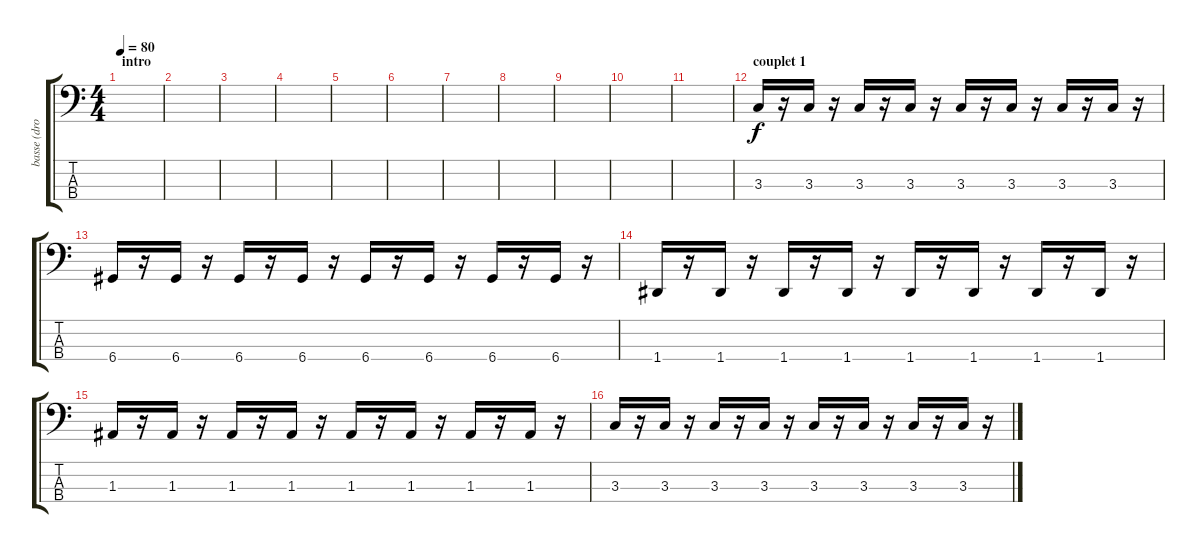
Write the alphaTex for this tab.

\track ("basse (dropped D)" "basse (dro") {instrument electricbassfinger}
\staff {score tabs}
\tuning (G2 D2 A1 D1) {hide}
\ts (4 4)
\section ("" "intro")
\tempo 80
\clef f4
\ks c
|
|
|
|
|
|
|
|
|
|
|
\section ("" "couplet 1")
3.3.16 r.16 3.3.16 r.16 3.3.16 r.16 3.3.16 r.16 3.3.16 r.16 3.3.16 r.16 3.3.16 r.16 3.3.16 r.16 |
6.4.16 r.16 6.4.16 r.16 6.4.16 r.16 6.4.16 r.16 6.4.16 r.16 6.4.16 r.16 6.4.16 r.16 6.4.16 r.16 |
1.4.16 r.16 1.4.16 r.16 1.4.16 r.16 1.4.16 r.16 1.4.16 r.16 1.4.16 r.16 1.4.16 r.16 1.4.16 r.16 |
1.3.16 r.16 1.3.16 r.16 1.3.16 r.16 1.3.16 r.16 1.3.16 r.16 1.3.16 r.16 1.3.16 r.16 1.3.16 r.16 |
3.3.16 r.16 3.3.16 r.16 3.3.16 r.16 3.3.16 r.16 3.3.16 r.16 3.3.16 r.16 3.3.16 r.16 3.3.16 r.16
